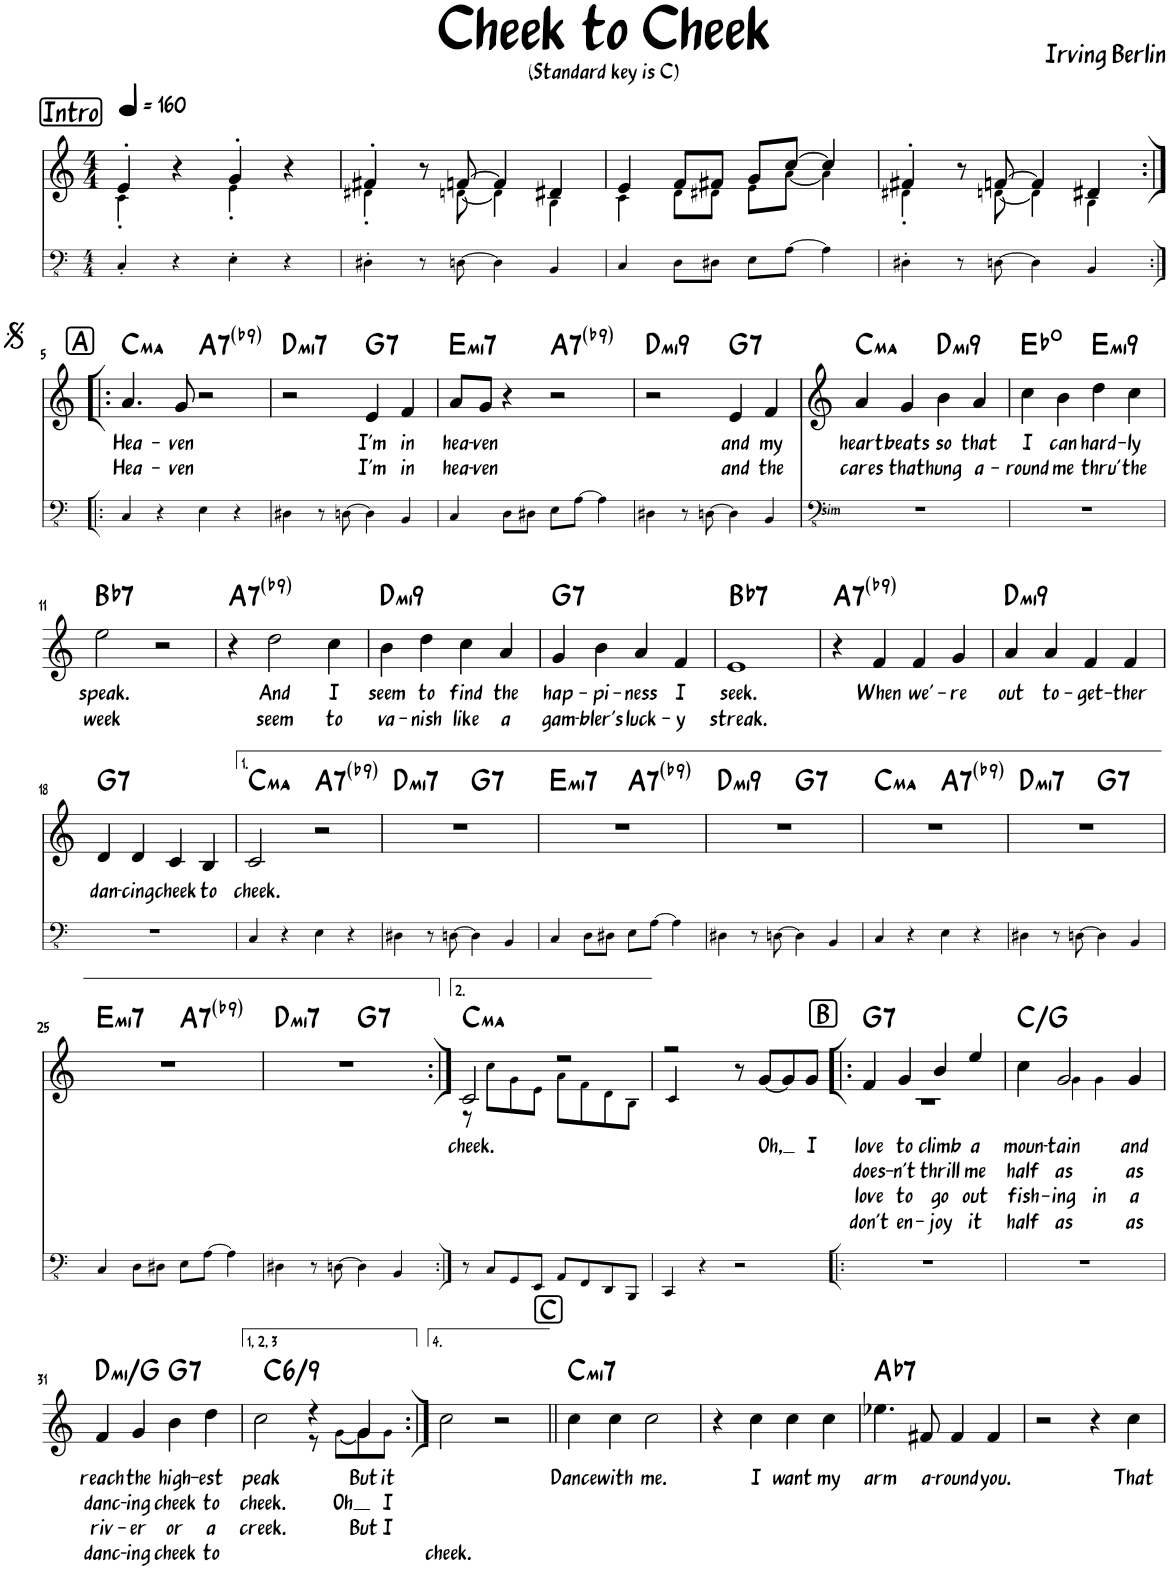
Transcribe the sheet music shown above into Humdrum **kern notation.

**kern	**kern	**text	**text	**text	**text	**harte
*part2	*part1	*part1	*part1	*part1	*part1	*part1
*staff2	*staff1	*staff1	*staff1	*staff1	*staff1	*
*I"Acoustic Bass	*I"Piano	*	*	*	*	*
*I'Ac b	*I'Pno	*	*	*	*	*
*stria5	*	*	*	*	*	*
*clefFv4	*clefG2	*	*	*	*	*
*k[]	*k[]	*	*	*	*	*
*M4/4	*M4/4	*	*	*	*	*
*MM160	*MM160	*	*	*	*	*
!!LO:REH:place=s1:a:rj:fs=14:t=Intro
=1	=1	=1	=1	=1	=1	=1
*	*^	*	*	*	*	*
4CC'/	4e'/	4c'!\	.	.	.	.	.
4r	4r	4ryy	.	.	.	.	.
4EE'\	4g'/	4e'!\	.	.	.	.	.
4r	4r	4ryy	.	.	.	.	.
=2	=2	=2	=2	=2	=2	=2	=2
4DD#X'\	4f#X'/	4d#X'!\	.	.	.	.	.
8r	8r	8ryy	.	.	.	.	.
[8DDn\	[8fn/	[8dn!\	.	.	.	.	.
4DD\]	4f/]	4d!\]	.	.	.	.	.
4BBB/	4d#X/	4B!\	.	.	.	.	.
=3	=3	=3	=3	=3	=3	=3	=3
4CC/	4e/	4c!\	.	.	.	.	.
8DD\L	8f/L	8d!\L	.	.	.	.	.
8DD#X\J	8f#X/J	8d#X!\J	.	.	.	.	.
8EE\L	8g/L	8e!\L	.	.	.	.	.
[8AA\J	[8cc/J	[8a!\J	.	.	.	.	.
4AA\]	4cc/]	4a!\]	.	.	.	.	.
=4	=4	=4	=4	=4	=4	=4	=4
4DD#X'\	4f#X'/	4d#X'!\	.	.	.	.	.
8r	8r	8ryy	.	.	.	.	.
[8DDn\	[8fn/	[8dn!\	.	.	.	.	.
4DD\]	4f/]	4d!\]	.	.	.	.	.
4BBB/	4d#X/	4B!\	.	.	.	.	.
!!LO:LB:g=z
!!LO:REH:place=s1:a:rj:fs=14:t=A
=5:|!|:	=5:|!|:	=5:|!|:	=5:|!|:	=5:|!|:	=5:|!|:	=5:|!|:	=5:|!|:
!	!	!	!LO:LY:b	!LO:LY:b	!	!	!LO:H:kt=ma
*	*v	*v	*	*	*	*	*
4CC/	4.a/	Hea-	Hea-	.	.	C:maj
4r	.	.	.	.	.	.
!	!	!LO:LY:b	!LO:LY:b	!	!	!
.	8g/	-ven	-ven	.	.	.
!	!	!	!	!	!	!LO:H:kt=7
4EE\	2r	.	.	.	.	A:7(b9)
4r	.	.	.	.	.	.
=6	=6	=6	=6	=6	=6	=6
!	!	!	!	!	!	!LO:H:kt=mi7
4DD#X\	2r	.	.	.	.	D:min7
8r	.	.	.	.	.	.
[8DDn\	.	.	.	.	.	.
!	!	!LO:LY:b	!LO:LY:b	!	!	!LO:H:kt=7
4DD\]	4e/	I'm	I'm	.	.	G:7
!	!	!LO:LY:b	!LO:LY:b	!	!	!
4BBB/	4f/	in	in	.	.	.
=7	=7	=7	=7	=7	=7	=7
!	!	!LO:LY:b	!LO:LY:b	!	!	!LO:H:kt=mi7
4CC/	8a/L	hea-	hea-	.	.	E:min7
!	!	!LO:LY:b	!LO:LY:b	!	!	!
.	8g/J	-ven	-ven	.	.	.
8DD\L	4r	.	.	.	.	.
8DD#X\J	.	.	.	.	.	.
!	!	!	!	!	!	!LO:H:kt=7
8EE\L	2r	.	.	.	.	A:7(b9)
[8AA\J	.	.	.	.	.	.
4AA\]	.	.	.	.	.	.
=8	=8	=8	=8	=8	=8	=8
!	!	!	!	!	!	!LO:H:kt=mi9
4DD#X\	2r	.	.	.	.	D:min9
8r	.	.	.	.	.	.
[8DDn\	.	.	.	.	.	.
!	!	!LO:LY:b	!LO:LY:b	!	!	!LO:H:kt=7
4DD\]	4e/	and	and	.	.	G:7
!LO:TX:a:t=sim	!	!	!	!	!	!
!	!	!LO:LY:b	!LO:LY:b	!	!	!
4BBB/	4f/	my	the	.	.	.
=9	=9	=9	=9	=9	=9	=9
!	!	!LO:LY:b	!LO:LY:b	!	!	!LO:H:kt=ma
1r	4a/	heart	cares	.	.	C:maj
!	!	!LO:LY:b	!LO:LY:b	!	!	!
.	4g/	beats	that	.	.	.
!	!	!LO:LY:b	!LO:LY:b	!	!	!LO:H:kt=mi9
.	4b\	so	hung	.	.	D:min9
!	!	!LO:LY:b	!LO:LY:b	!	!	!
.	4a/	that	a-	.	.	.
=10	=10	=10	=10	=10	=10	=10
!	!	!LO:LY:b	!LO:LY:b	!	!	!
1r	4cc\	I	-round	.	.	Eb:dim
!	!	!LO:LY:b	!LO:LY:b	!	!	!
.	4b\	can	me	.	.	.
!	!	!LO:LY:b	!LO:LY:b	!	!	!LO:H:kt=mi9
.	4dd\	hard-	thru'	.	.	E:min9
!	!	!LO:LY:b	!LO:LY:b	!	!	!
.	4cc\	-ly	the	.	.	.
!!LO:LB:g=z
=11	=11	=11	=11	=11	=11	=11
!	!	!LO:LY:b	!LO:LY:b	!	!	!LO:H:kt=7
1r	2ee\	speak.	week	.	.	Bb:7
.	2r	.	.	.	.	.
=12	=12	=12	=12	=12	=12	=12
!	!	!	!	!	!	!LO:H:kt=7
1r	4r	.	.	.	.	A:7(b9)
!	!	!LO:LY:b	!LO:LY:b	!	!	!
.	2dd\	And	seem	.	.	.
!	!	!LO:LY:b	!LO:LY:b	!	!	!
.	4cc\	I	to	.	.	.
=13	=13	=13	=13	=13	=13	=13
!	!	!LO:LY:b	!LO:LY:b	!	!	!LO:H:kt=mi9
1r	4b\	seem	va-	.	.	D:min9
!	!	!LO:LY:b	!LO:LY:b	!	!	!
.	4dd\	to	-nish	.	.	.
!	!	!LO:LY:b	!LO:LY:b	!	!	!
.	4cc\	find	like	.	.	.
!	!	!LO:LY:b	!LO:LY:b	!	!	!
.	4a/	the	a	.	.	.
=14	=14	=14	=14	=14	=14	=14
!	!	!LO:LY:b	!LO:LY:b	!	!	!LO:H:kt=7
1r	4g/	hap-	gam-	.	.	G:7
!	!	!LO:LY:b	!LO:LY:b	!	!	!
.	4b\	-pi-	-bler's	.	.	.
!	!	!LO:LY:b	!LO:LY:b	!	!	!
.	4a/	-ness	luck-	.	.	.
!	!	!LO:LY:b	!LO:LY:b	!	!	!
.	4f/	I	-y	.	.	.
=15	=15	=15	=15	=15	=15	=15
!	!	!LO:LY:b	!LO:LY:b	!	!	!LO:H:kt=7
1r	1e	seek.	streak.	.	.	Bb:7
=16	=16	=16	=16	=16	=16	=16
!	!	!	!	!	!	!LO:H:kt=7
1r	4r	.	.	.	.	A:7(b9)
!	!	!LO:LY:b	!	!	!	!
.	4f/	When	.	.	.	.
!	!	!LO:LY:b	!	!	!	!
.	4f/	we'-	.	.	.	.
!	!	!LO:LY:b	!	!	!	!
.	4g/	-re	.	.	.	.
=17	=17	=17	=17	=17	=17	=17
!	!	!LO:LY:b	!	!	!	!LO:H:kt=mi9
1r	4a/	out	.	.	.	D:min9
!	!	!LO:LY:b	!	!	!	!
.	4a/	to-	.	.	.	.
!	!	!LO:LY:b	!	!	!	!
.	4f/	-get-	.	.	.	.
!	!	!LO:LY:b	!	!	!	!
.	4f/	-ther	.	.	.	.
!!LO:LB:g=z
=18	=18	=18	=18	=18	=18	=18
!	!	!LO:LY:b	!	!	!	!LO:H:kt=7
1r	4d/	dan-	.	.	.	G:7
!	!	!LO:LY:b	!	!	!	!
.	4d/	-cing	.	.	.	.
!	!	!LO:LY:b	!	!	!	!
.	4c/	cheek	.	.	.	.
!	!	!LO:LY:b	!	!	!	!
.	4B/	to	.	.	.	.
=19	=19	=19	=19	=19	=19	=19
!	!	!LO:LY:b	!	!	!	!LO:H:kt=ma
4CC/	2c/	cheek.	.	.	.	C:maj
4r	.	.	.	.	.	.
!	!	!	!	!	!	!LO:H:kt=7
4EE\	2r	.	.	.	.	A:7(b9)
4r	.	.	.	.	.	.
=20	=20	=20	=20	=20	=20	=20
!	!	!	!	!	!	!LO:H:kt=mi7
*	*^	*	*	*	*	*
4DD#X\	1r	2ryy	.	.	.	.	D:min7
8r	.	.	.	.	.	.	.
[8DDn\	.	.	.	.	.	.	.
!	!	!	!	!	!	!	!LO:H:kt=7
4DD\]	.	2ryy	.	.	.	.	G:7
4BBB/	.	.	.	.	.	.	.
=21	=21	=21	=21	=21	=21	=21	=21
!	!	!	!	!	!	!	!LO:H:kt=mi7
4CC/	1r	2ryy	.	.	.	.	E:min7
8DD\L	.	.	.	.	.	.	.
8DD#X\J	.	.	.	.	.	.	.
!	!	!	!	!	!	!	!LO:H:kt=7
8EE\L	.	2ryy	.	.	.	.	A:7(b9)
[8AA\J	.	.	.	.	.	.	.
4AA\]	.	.	.	.	.	.	.
=22	=22	=22	=22	=22	=22	=22	=22
!	!	!	!	!	!	!	!LO:H:kt=mi9
4DD#X\	1r	2ryy	.	.	.	.	D:min9
8r	.	.	.	.	.	.	.
[8DDn\	.	.	.	.	.	.	.
!	!	!	!	!	!	!	!LO:H:kt=7
4DD\]	.	2ryy	.	.	.	.	G:7
4BBB/	.	.	.	.	.	.	.
=23	=23	=23	=23	=23	=23	=23	=23
!	!	!	!	!	!	!	!LO:H:kt=ma
4CC/	1r	2ryy	.	.	.	.	C:maj
4r	.	.	.	.	.	.	.
!	!	!	!	!	!	!	!LO:H:kt=7
4EE\	.	2ryy	.	.	.	.	A:7(b9)
4r	.	.	.	.	.	.	.
=24	=24	=24	=24	=24	=24	=24	=24
!	!	!	!	!	!	!	!LO:H:kt=mi7
4DD#X\	1r	2ryy	.	.	.	.	D:min7
8r	.	.	.	.	.	.	.
[8DDn\	.	.	.	.	.	.	.
!	!	!	!	!	!	!	!LO:H:kt=7
4DD\]	.	2ryy	.	.	.	.	G:7
4BBB/	.	.	.	.	.	.	.
!!LO:LB:g=z	!!
=25	=25	=25	=25	=25	=25	=25	=25
!	!	!	!	!	!	!	!LO:H:kt=mi7
4CC/	1r	2ryy	.	.	.	.	E:min7
8DD\L	.	.	.	.	.	.	.
8DD#X\J	.	.	.	.	.	.	.
!	!	!	!	!	!	!	!LO:H:kt=7
8EE\L	.	2ryy	.	.	.	.	A:7(b9)
[8AA\J	.	.	.	.	.	.	.
4AA\]	.	.	.	.	.	.	.
=26	=26	=26	=26	=26	=26	=26	=26
!	!	!	!	!	!	!	!LO:H:kt=mi7
4DD#X\	1r	2ryy	.	.	.	.	D:min7
8r	.	.	.	.	.	.	.
[8DDn\	.	.	.	.	.	.	.
!	!	!	!	!	!	!	!LO:H:kt=7
4DD\]	.	2ryy	.	.	.	.	G:7
4BBB/	.	.	.	.	.	.	.
=27:|!	=27:|!	=27:|!	=27:|!	=27:|!	=27:|!	=27:|!	=27:|!
!	!	!	!LO:LY:b	!	!	!	!LO:H:kt=ma
8r	2c/	8r	cheek.	.	.	.	C:maj
8CC/L	.	8cc!\L	.	.	.	.	.
8GGG/	.	8g!\	.	.	.	.	.
8EEE/J	.	8e!\J	.	.	.	.	.
8AAA/L	2r	8a!\L	.	.	.	.	.
8FFF/	.	8f!\	.	.	.	.	.
8DDD/	.	8d!\	.	.	.	.	.
8BBBB/J	.	8B!\J	.	.	.	.	.
=28	=28	=28	=28	=28	=28	=28	=28
4CCC/	2r	4c!/	.	.	.	.	.
4r	.	2.ryy	.	.	.	.	.
2r	8r	.	.	.	.	.	.
!	!	!	!LO:LY:b	!	!	!	!
.	[8g/L	.	Oh,	.	.	.	.
.	8g/]	.	.	.	.	.	.
!	!	!	!LO:LY:b	!	!	!	!
.	8g/J	.	I	.	.	.	.
!!LO:REH:place=s1:a:rj:fs=14:t=B	!!
=29!|:	=29!|:	=29!|:	=29!|:	=29!|:	=29!|:	=29!|:	=29!|:
!	!	!	!LO:LY:b	!LO:LY:b	!LO:LY:b	!LO:LY:b	!LO:H:kt=7
1r	4f/	1r	love	does-	love	don't	G:7
!	!	!	!LO:LY:b	!LO:LY:b	!LO:LY:b	!LO:LY:b	!
.	4g/	.	to	-n't	to	en-	.
!	!	!	!LO:LY:b	!LO:LY:b	!LO:LY:b	!LO:LY:b	!
.	4b/	.	climb	thrill	go	-joy	.
!	!	!	!LO:LY:b	!LO:LY:b	!LO:LY:b	!LO:LY:b	!
.	4ee/	.	a	me	out	it	.
=30	=30	=30	=30	=30	=30	=30	=30
!	!	!	!LO:LY:b	!LO:LY:b	!	!LO:LY:b	!
!	!	!	!	!	!LO:LY:b	!	!
1r	4cc\	4cc	.	.	fish-	half	C:maj/5
!	!	!	!LO:LY:b	!	!	!	!
!	!	!	!	!LO:LY:b	!LO:LY:b	!LO:LY:b	!
.	2g/	4g\	.	as	-ing	as	.
!	!	!	!	!	!LO:LY:b	!	!
.	.	4g\	.	.	in	.	.
!	!	!	!LO:LY:b	!LO:LY:b	!	!LO:LY:b	!
!	!	!	!	!	!LO:LY:b	!	!
.	4g/	4g	.	.	a	as	.
!!LO:LB:g=z
=31	=31	=31	=31	=31	=31	=31	=31
!	!	!	!LO:LY:b	!LO:LY:b	!LO:LY:b	!LO:LY:b	!LO:H:kt=mi
*	*v	*v	*	*	*	*	*
1r	4f/	reach	danc-	riv-	danc-	D:min/4
!	!	!LO:LY:b	!LO:LY:b	!LO:LY:b	!LO:LY:b	!
.	4g/	the	-ing	-er	-ing	.
!	!	!LO:LY:b	!LO:LY:b	!LO:LY:b	!LO:LY:b	!LO:H:kt=7
.	4b\	high-	cheek	or	cheek	G:7
!	!	!LO:LY:b	!LO:LY:b	!LO:LY:b	!LO:LY:b	!
.	4dd\	-est	to	a	to	.
=32	=32	=32	=32	=32	=32	=32
!	!	!LO:LY:b	!LO:LY:b	!LO:LY:b	!	!LO:H:kt=/6
*	*^	*	*	*	*	*
1r	2cc\	2ryy	peak	cheek.	creek.	.	C:maj6(9)
.	4r	8r	.	.	.	.	.
!	!	!	!	!LO:LY:b	!	!	!
.	.	8g\L	.	Oh	.	.	.
!	!	!	!LO:LY:b	!	!LO:LY:b	!	!
.	4g/	8g\]	But	.	But	.	.
!	!	!	!LO:LY:b	!LO:LY:b	!LO:LY:b	!	!
.	.	8g\J	it	I	I	.	.
=33:|!	=33:|!	=33:|!	=33:|!	=33:|!	=33:|!	=33:|!	=33:|!
!	!	!	!	!	!	!LO:LY:b	!
*	*v	*v	*	*	*	*	*
1r	2cc\	.	.	.	cheek.	.
.	2r	.	.	.	.	.
!!LO:REH:place=s1:a:rj:fs=14:t=C
=34||	=34||	=34||	=34||	=34||	=34||	=34||
!	!	!LO:LY:b	!	!	!	!LO:H:kt=mi7
1r	4cc\	Dance	.	.	.	C:min7
!	!	!LO:LY:b	!	!	!	!
.	4cc\	with	.	.	.	.
!	!	!LO:LY:b	!	!	!	!
.	2cc\	me.	.	.	.	.
=35	=35	=35	=35	=35	=35	=35
1r	4r	.	.	.	.	.
!	!	!LO:LY:b	!	!	!	!
.	4cc\	I	.	.	.	.
!	!	!LO:LY:b	!	!	!	!
.	4cc\	want	.	.	.	.
!	!	!LO:LY:b	!	!	!	!
.	4cc\	my	.	.	.	.
=36	=36	=36	=36	=36	=36	=36
!	!	!LO:LY:b	!	!	!	!LO:H:kt=7
1r	4.ee-X\	arm	.	.	.	Ab:7
!	!	!LO:LY:b	!	!	!	!
.	8f#X/	a-	.	.	.	.
!	!	!LO:LY:b	!	!	!	!
.	4f#/	-round	.	.	.	.
!	!	!LO:LY:b	!	!	!	!
.	4f#/	you.	.	.	.	.
=37	=37	=37	=37	=37	=37	=37
1r	2r	.	.	.	.	.
.	4r	.	.	.	.	.
!	!	!LO:LY:b	!	!	!	!
.	4cc\	That	.	.	.	.
=	=	=	=	=	=	=
*-	*-	*-	*-	*-	*-	*-
